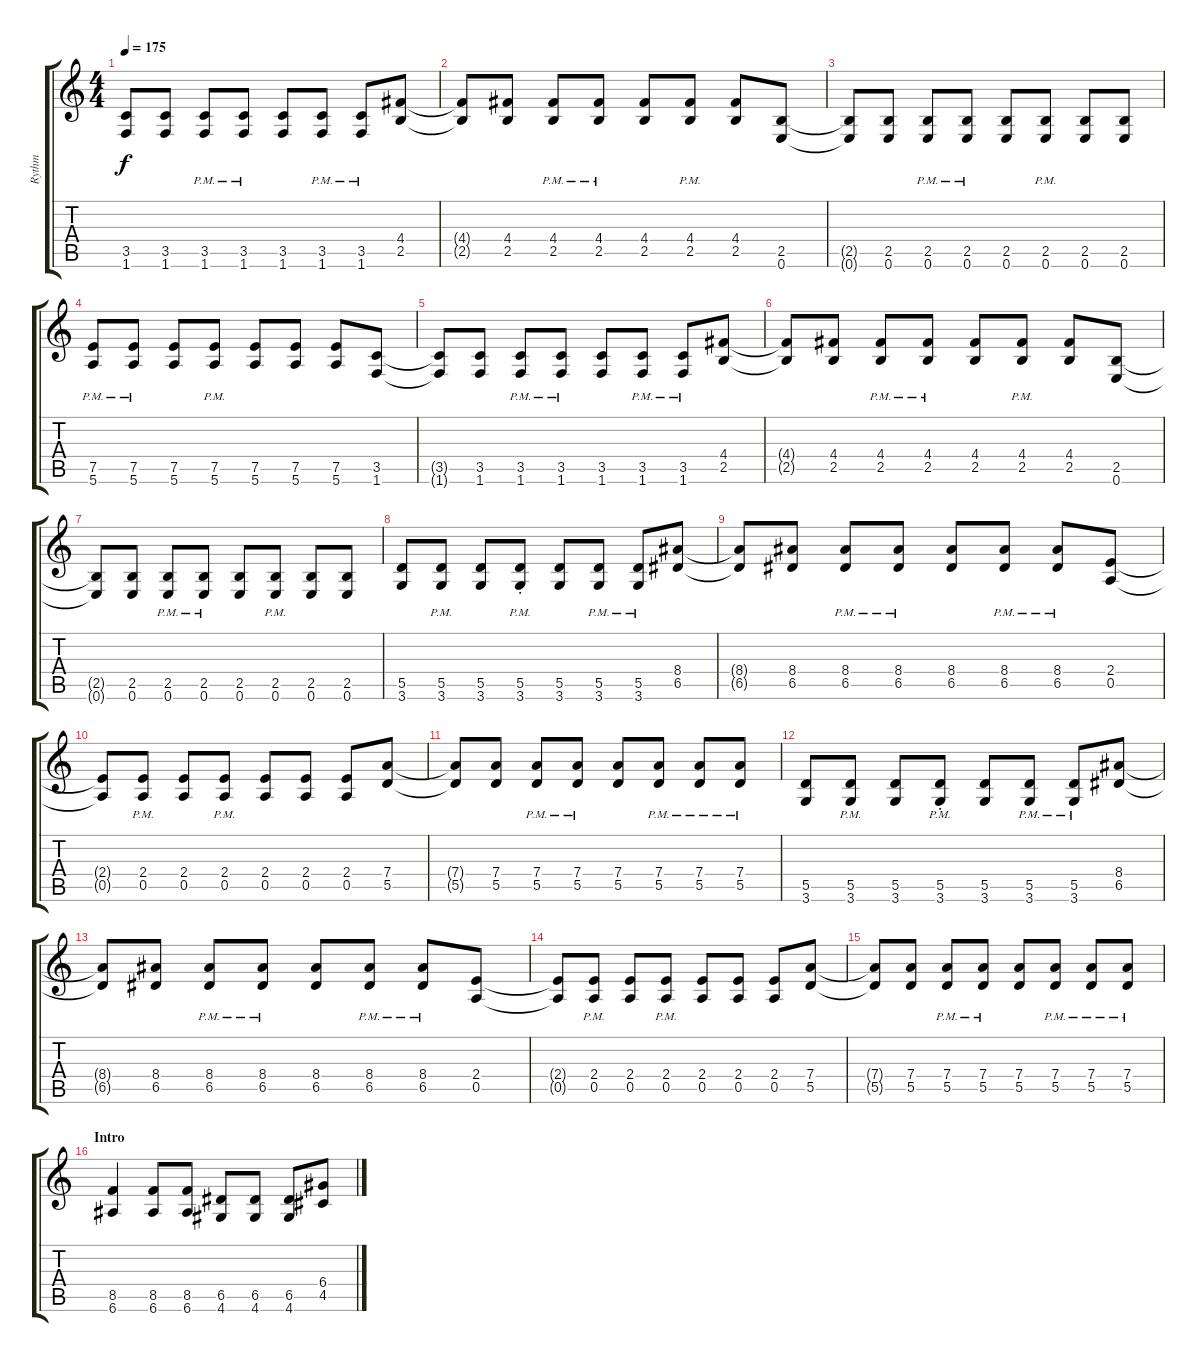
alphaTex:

\track ("Rythm" "Rythm") {instrument overdrivenguitar}
\staff {score tabs}
\tuning (E4 B3 G3 D3 A2 E2) {hide}
\ts (4 4)
\tempo 175
\clef g2
\ks c
(3.5{t} 1.6{t}).8{dy f} (3.5 1.6).8 (3.5{pm} 1.6{pm}).8 (3.5{pm} 1.6{pm}).8 (3.5 1.6).8 (3.5{pm} 1.6{pm}).8 (3.5{pm} 1.6{pm}).8 (4.4 2.5).8 |
(4.4{t} 2.5{t}).8 (4.4 2.5).8 (4.4{pm} 2.5{pm}).8 (4.4{pm} 2.5{pm}).8 (4.4 2.5).8 (4.4{pm} 2.5{pm}).8 (4.4 2.5).8 (2.5 0.6).8 |
(2.5{t} 0.6{t}).8 (2.5 0.6).8 (2.5{pm} 0.6{pm}).8 (2.5{pm} 0.6{pm}).8 (2.5 0.6).8 (2.5{pm} 0.6{pm}).8 (2.5 0.6).8 (2.5 0.6).8 |
(7.5{pm} 5.6{pm}).8 (7.5{pm} 5.6{pm}).8 (7.5 5.6).8 (7.5{pm} 5.6{pm}).8 (7.5 5.6).8 (7.5 5.6).8 (7.5 5.6).8 (3.5 1.6).8 |
(3.5{t} 1.6{t}).8 (3.5 1.6).8 (3.5{pm} 1.6{pm}).8 (3.5{pm} 1.6{pm}).8 (3.5 1.6).8 (3.5{pm} 1.6{pm}).8 (3.5{pm} 1.6{pm}).8 (4.4 2.5).8 |
(4.4{t} 2.5{t}).8 (4.4 2.5).8 (4.4{pm} 2.5{pm}).8 (4.4{pm} 2.5{pm}).8 (4.4 2.5).8 (4.4{pm} 2.5{pm}).8 (4.4 2.5).8 (2.5 0.6).8 |
(2.5{t} 0.6{t}).8 (2.5 0.6).8 (2.5{pm} 0.6{pm}).8 (2.5{pm} 0.6{pm}).8 (2.5 0.6).8 (2.5{pm} 0.6{pm}).8 (2.5 0.6).8 (2.5 0.6).8 |
(5.5 3.6).8 (5.5{pm} 3.6{pm}).8 (5.5 3.6).8 (5.5{pm} 3.6{st}).8 (5.5 3.6).8 (5.5{pm} 3.6{pm}).8 (5.5{pm} 3.6{pm}).8 (8.4 6.5).8 |
(8.4{t} 6.5{t}).8 (8.4 6.5).8 (8.4{pm} 6.5{pm}).8 (8.4{pm} 6.5{pm}).8 (8.4 6.5).8 (8.4{pm} 6.5{pm}).8 (8.4{pm} 6.5{pm}).8 (2.4 0.5).8 |
(2.4{t} 0.5{t}).8 (2.4{pm} 0.5{pm}).8 (2.4 0.5).8 (2.4{pm} 0.5{pm}).8 (2.4 0.5).8 (2.4 0.5).8 (2.4 0.5).8 (7.4 5.5).8 |
(7.4{t} 5.5{t}).8 (7.4 5.5).8 (7.4{pm} 5.5{pm}).8 (7.4{pm} 5.5{pm}).8 (7.4 5.5).8 (7.4{pm} 5.5{pm}).8 (7.4{pm} 5.5{pm}).8 (7.4{pm} 5.5{pm}).8 |
(5.5 3.6).8 (5.5{pm} 3.6{pm}).8 (5.5 3.6).8 (5.5{pm} 3.6{st}).8 (5.5 3.6).8 (5.5{pm} 3.6{pm}).8 (5.5{pm} 3.6{pm}).8 (8.4 6.5).8 |
(8.4{t} 6.5{t}).8 (8.4 6.5).8 (8.4{pm} 6.5{pm}).8 (8.4{pm} 6.5{pm}).8 (8.4 6.5).8 (8.4{pm} 6.5{pm}).8 (8.4{pm} 6.5{pm}).8 (2.4 0.5).8 |
(2.4{t} 0.5{t}).8 (2.4{pm} 0.5{pm}).8 (2.4 0.5).8 (2.4{pm} 0.5{pm}).8 (2.4 0.5).8 (2.4 0.5).8 (2.4 0.5).8 (7.4 5.5).8 |
(7.4{t} 5.5{t}).8 (7.4 5.5).8 (7.4{pm} 5.5{pm}).8 (7.4{pm} 5.5{pm}).8 (7.4 5.5).8 (7.4{pm} 5.5{pm}).8 (7.4{pm} 5.5{pm}).8 (7.4{pm} 5.5{pm}).8 |
\section ("" "Intro")
(8.5 6.6).4 (8.5 6.6).8 (8.5 6.6).8 (6.5 4.6).8 (6.5 4.6).8 (6.5 4.6).8 (6.4 4.5).8
